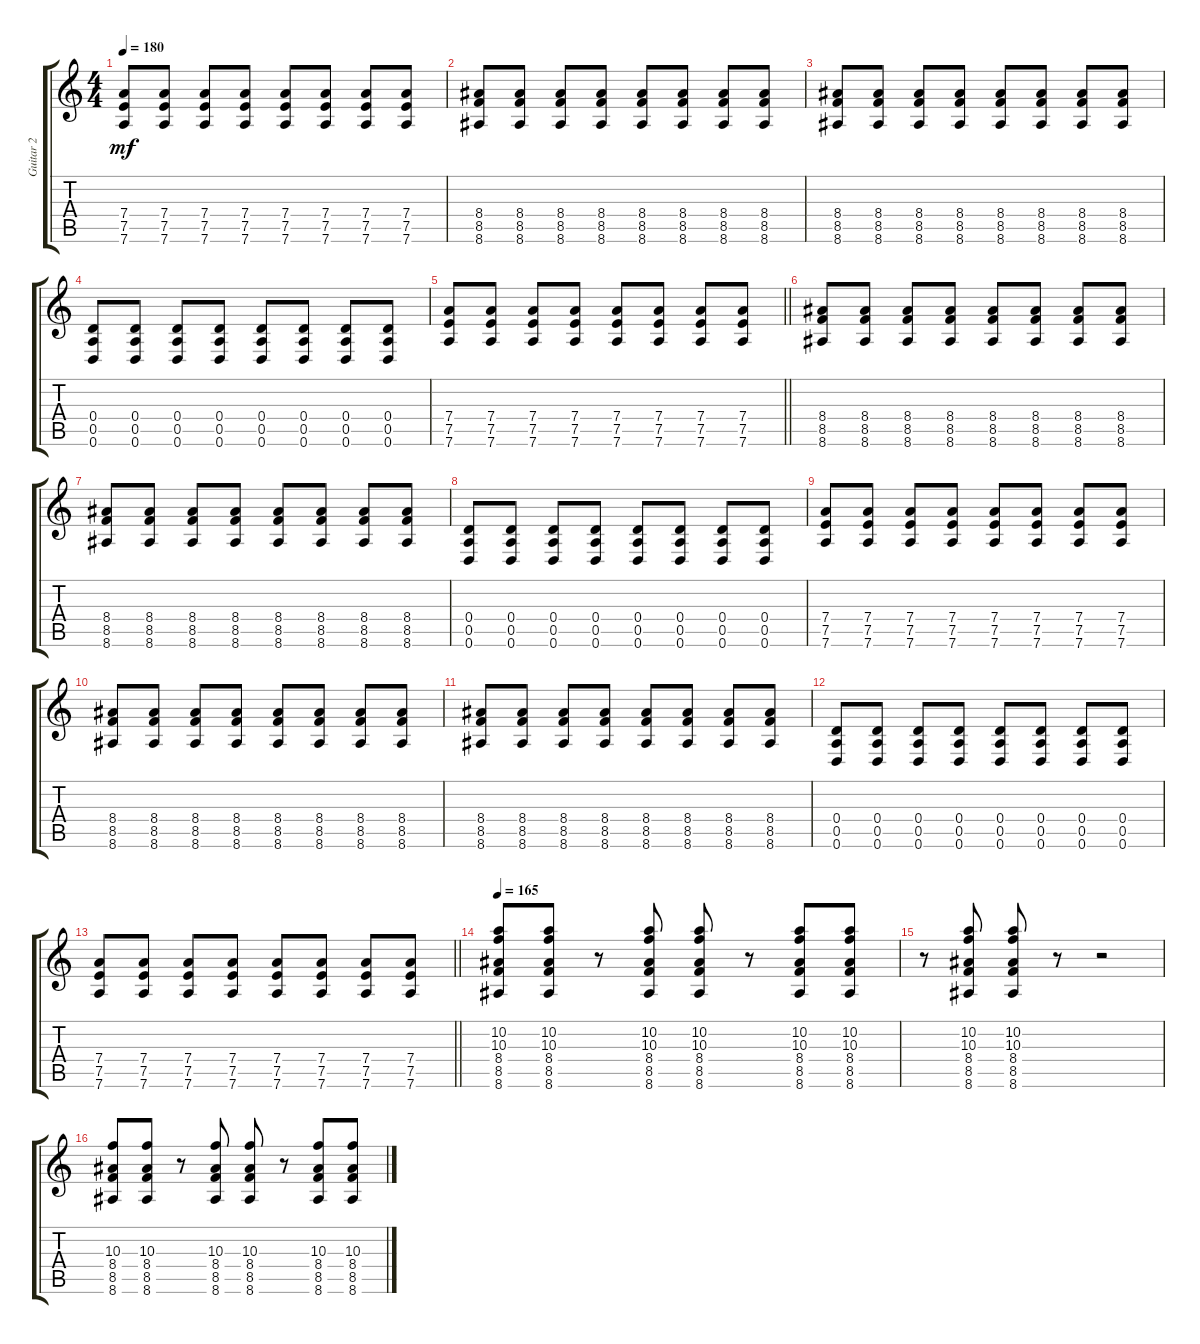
\track ("Guitar 2" "Guitar 2") {instrument distortionguitar}
\staff {score tabs}
\tuning (E4 B3 G3 D3 A2 D2) {hide}
\ts (4 4)
\tempo 180
\clef g2
\ks c
(7.4 7.5 7.6).8{dy mf} (7.4 7.5 7.6).8 (7.4 7.5 7.6).8 (7.4 7.5 7.6).8 (7.4 7.5 7.6).8 (7.4 7.5 7.6).8 (7.4 7.5 7.6).8 (7.4 7.5 7.6).8 |
(8.4 8.5 8.6).8 (8.4 8.5 8.6).8 (8.4 8.5 8.6).8 (8.4 8.5 8.6).8 (8.4 8.5 8.6).8 (8.4 8.5 8.6).8 (8.4 8.5 8.6).8 (8.4 8.5 8.6).8 |
(8.4 8.5 8.6).8 (8.4 8.5 8.6).8 (8.4 8.5 8.6).8 (8.4 8.5 8.6).8 (8.4 8.5 8.6).8 (8.4 8.5 8.6).8 (8.4 8.5 8.6).8 (8.4 8.5 8.6).8 |
(0.4 0.5 0.6).8 (0.4 0.5 0.6).8 (0.4 0.5 0.6).8 (0.4 0.5 0.6).8 (0.4 0.5 0.6).8 (0.4 0.5 0.6).8 (0.4 0.5 0.6).8 (0.4 0.5 0.6).8 |
\barLineRight lightlight
(7.4 7.5 7.6).8 (7.4 7.5 7.6).8 (7.4 7.5 7.6).8 (7.4 7.5 7.6).8 (7.4 7.5 7.6).8 (7.4 7.5 7.6).8 (7.4 7.5 7.6).8 (7.4 7.5 7.6).8 |
\section ("" "")
(8.4 8.5 8.6).8 (8.4 8.5 8.6).8 (8.4 8.5 8.6).8 (8.4 8.5 8.6).8 (8.4 8.5 8.6).8 (8.4 8.5 8.6).8 (8.4 8.5 8.6).8 (8.4 8.5 8.6).8 |
(8.4 8.5 8.6).8 (8.4 8.5 8.6).8 (8.4 8.5 8.6).8 (8.4 8.5 8.6).8 (8.4 8.5 8.6).8 (8.4 8.5 8.6).8 (8.4 8.5 8.6).8 (8.4 8.5 8.6).8 |
(0.4 0.5 0.6).8 (0.4 0.5 0.6).8 (0.4 0.5 0.6).8 (0.4 0.5 0.6).8 (0.4 0.5 0.6).8 (0.4 0.5 0.6).8 (0.4 0.5 0.6).8 (0.4 0.5 0.6).8 |
(7.4 7.5 7.6).8 (7.4 7.5 7.6).8 (7.4 7.5 7.6).8 (7.4 7.5 7.6).8 (7.4 7.5 7.6).8 (7.4 7.5 7.6).8 (7.4 7.5 7.6).8 (7.4 7.5 7.6).8 |
(8.4 8.5 8.6).8 (8.4 8.5 8.6).8 (8.4 8.5 8.6).8 (8.4 8.5 8.6).8 (8.4 8.5 8.6).8 (8.4 8.5 8.6).8 (8.4 8.5 8.6).8 (8.4 8.5 8.6).8 |
(8.4 8.5 8.6).8 (8.4 8.5 8.6).8 (8.4 8.5 8.6).8 (8.4 8.5 8.6).8 (8.4 8.5 8.6).8 (8.4 8.5 8.6).8 (8.4 8.5 8.6).8 (8.4 8.5 8.6).8 |
(0.4 0.5 0.6).8 (0.4 0.5 0.6).8 (0.4 0.5 0.6).8 (0.4 0.5 0.6).8 (0.4 0.5 0.6).8 (0.4 0.5 0.6).8 (0.4 0.5 0.6).8 (0.4 0.5 0.6).8 |
\barLineRight lightlight
(7.4 7.5 7.6).8 (7.4 7.5 7.6).8 (7.4 7.5 7.6).8 (7.4 7.5 7.6).8 (7.4 7.5 7.6).8 (7.4 7.5 7.6).8 (7.4 7.5 7.6).8 (7.4 7.5 7.6).8 |
\section ("" "")
\tempo 165
(10.2 10.3 8.4 8.5 8.6).8 (10.2 10.3 8.4 8.5 8.6).8 r.8 (10.2 10.3 8.4 8.5 8.6).8 (10.2 10.3 8.4 8.5 8.6).8 r.8 (10.2 10.3 8.4 8.5 8.6).8 (10.2 10.3 8.4 8.5 8.6).8 |
r.8 (10.2 10.3 8.4 8.5 8.6).8 (10.2 10.3 8.4 8.5 8.6).8 r.8 r.2 |
(10.3 8.4 8.5 8.6).8 (10.3 8.4 8.5 8.6).8 r.8 (10.3 8.4 8.5 8.6).8 (10.3 8.4 8.5 8.6).8 r.8 (10.3 8.4 8.5 8.6).8 (10.3 8.4 8.5 8.6).8
